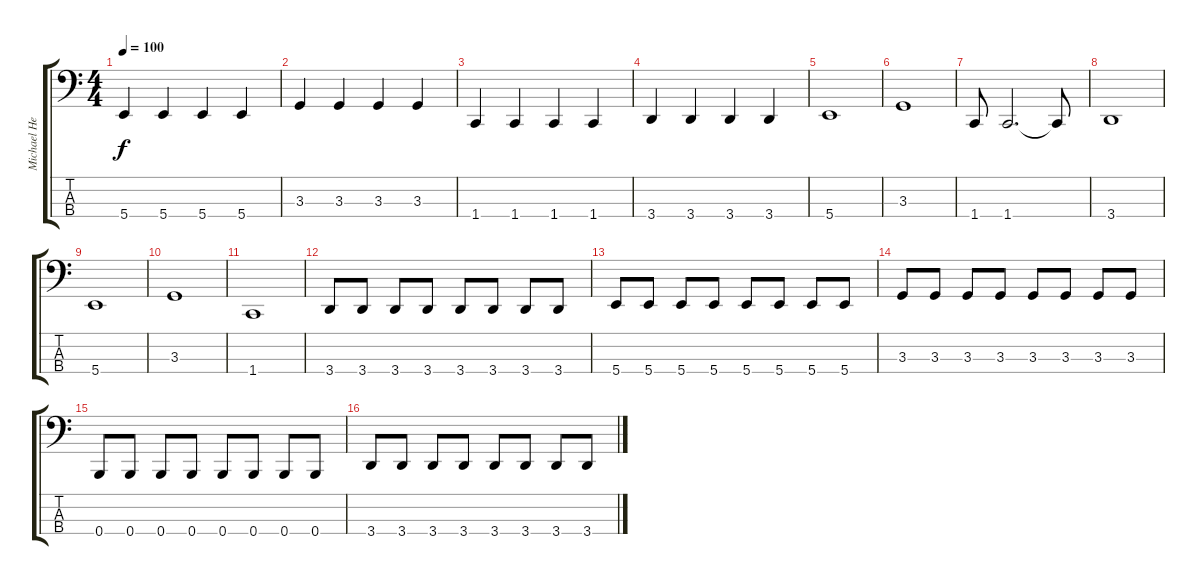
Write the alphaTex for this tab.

\track ("Michael Hedlund" "Michael He") {instrument electricbassfinger}
\staff {score tabs}
\tuning (D2 A1 E1 B0) {hide}
\ts (4 4)
\tempo 100
\clef f4
\ks c
5.4.4{dy f} 5.4.4 5.4.4 5.4.4 |
3.3.4 3.3.4 3.3.4 3.3.4 |
1.4.4 1.4.4 1.4.4 1.4.4 |
3.4.4 3.4.4 3.4.4 3.4.4 |
5.4.1 |
3.3.1 |
1.4.8 1.4.2{d} 1.4{t}.8 |
3.4.1 |
5.4.1 |
3.3.1 |
1.4.1 |
3.4.8 3.4.8 3.4.8 3.4.8 3.4.8 3.4.8 3.4.8 3.4.8 |
5.4.8 5.4.8 5.4.8 5.4.8 5.4.8 5.4.8 5.4.8 5.4.8 |
3.3.8 3.3.8 3.3.8 3.3.8 3.3.8 3.3.8 3.3.8 3.3.8 |
0.4.8 0.4.8 0.4.8 0.4.8 0.4.8 0.4.8 0.4.8 0.4.8 |
3.4.8 3.4.8 3.4.8 3.4.8 3.4.8 3.4.8 3.4.8 3.4.8
